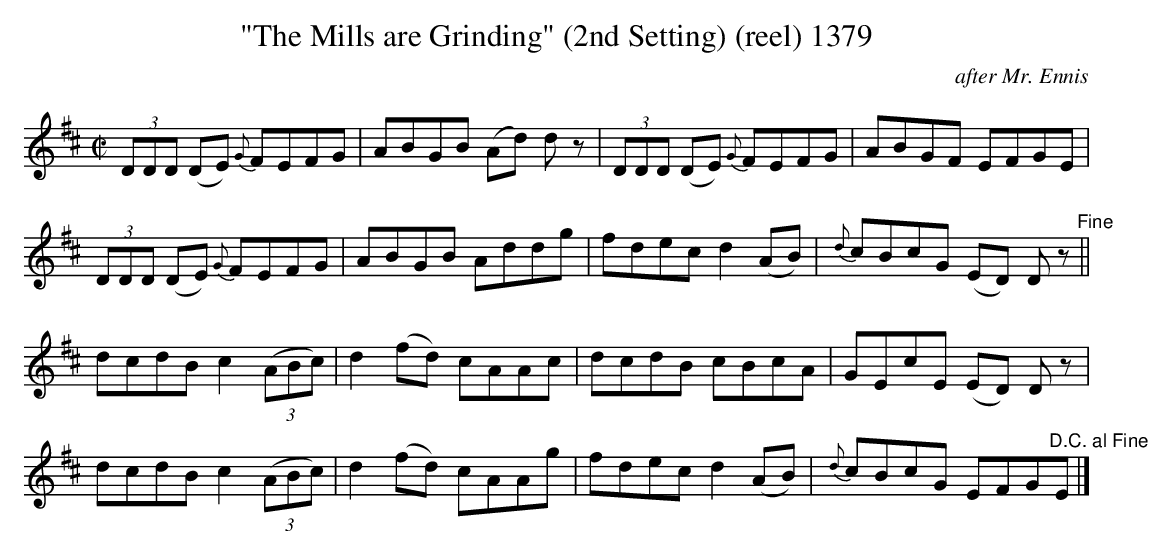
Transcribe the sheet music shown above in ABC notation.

X:1
T:"The Mills are Grinding" (2nd Setting) (reel) 1379
C:after Mr. Ennis
edition
VINCE=20
BRENNAN July 2003 (HTTP://WWW.SOSYOURMOM.COM)
M:C|
L:1/8
K:D
(3DDD (DE) {G}FEFG|ABGB (Ad) d z| (3DDD (DE) {G}FEFG|ABGF EFGE|
(3DDD (DE) {G}FEFG|ABGB Addg|fdec d2(AB)|{d}cBcG (ED) D z"^Fine"||
dcdB c2 (3(ABc)|d2(fd) cAAc|dcdB cBcA|GEcE (ED) D z|
dcdB c2 (3(ABc)|d2(fd) cAAg|fdec d2(AB)|{d}cBcG EFG"^D.C. al Fine"E|]
